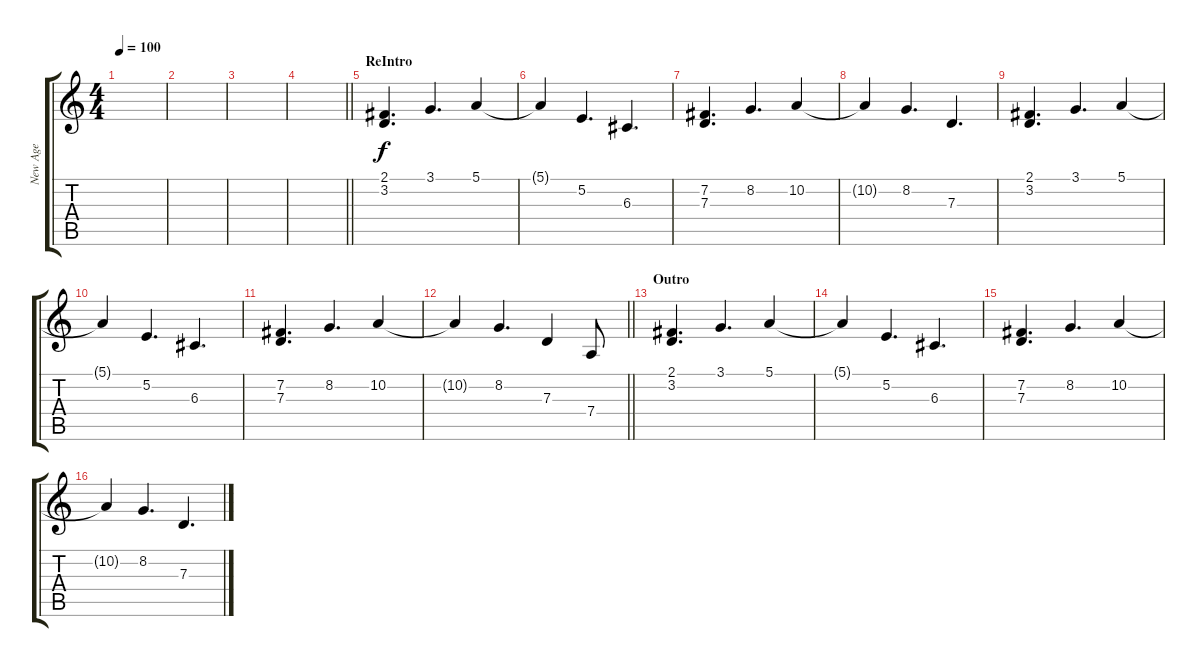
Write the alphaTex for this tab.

\track ("New Age" "New Age") {instrument pad1newage}
\staff {score tabs}
\tuning (E4 B3 G3 D3 A2 E2) {hide}
\ts (4 4)
\tempo 100
\clef g2
\ks c
|
|
|
\barLineRight lightlight
|
\section ("" "ReIntro")
(2.1 3.2).4{d} 3.1.4{d} 5.1.4 |
5.1{t}.4 5.2.4{d} 6.3.4{d} |
(7.2 7.3).4{d} 8.2.4{d} 10.2.4 |
10.2{t}.4 8.2.4{d} 7.3.4{d} |
(2.1 3.2).4{d} 3.1.4{d} 5.1.4 |
5.1{t}.4 5.2.4{d} 6.3.4{d} |
(7.2 7.3).4{d} 8.2.4{d} 10.2.4 |
\barLineRight lightlight
10.2{t}.4 8.2.4{d} 7.3.4 7.4.8 |
\section ("" "Outro")
(2.1 3.2).4{d} 3.1.4{d} 5.1.4 |
5.1{t}.4 5.2.4{d} 6.3.4{d} |
(7.2 7.3).4{d} 8.2.4{d} 10.2.4 |
10.2{t}.4 8.2.4{d} 7.3.4{d}
